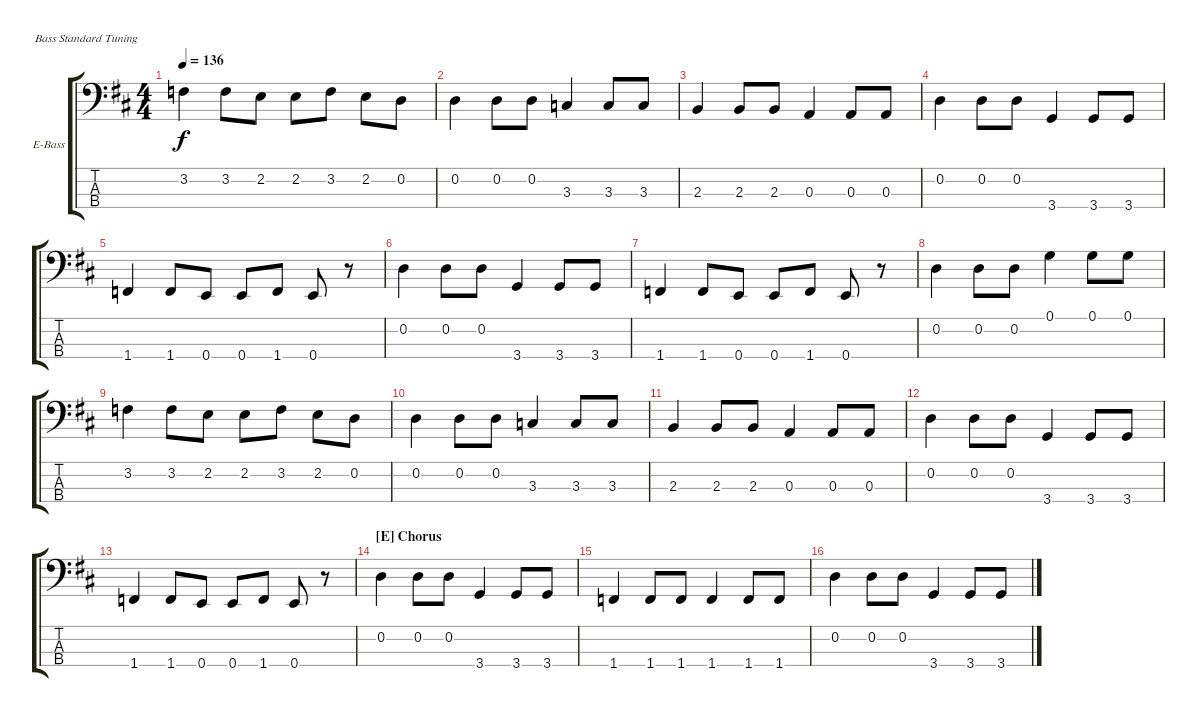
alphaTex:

\defaultSystemsLayout 4
\bracketExtendMode groupsimilarinstruments
\firstSystemTrackNameOrientation horizontal
\otherSystemsTrackNameOrientation horizontal
\track ("Bass" "E-Bass") {instrument electricbassfinger}
\staff {score tabs}
\tuning (G2 D2 A1 E1)
\ts (4 4)
\tempo 136
\clef f4
\scale
1.06305
\ks d
3.2.4{dy f} 3.2.8 2.2.8 2.2.8 3.2.8 2.2.8 0.2.8 |
\scale
0.936948 0.2.4 0.2.8 0.2.8 3.3.4 3.3.8 3.3.8 |
\scale
1.06305 2.3.4 2.3.8 2.3.8 0.3.4 0.3.8 0.3.8 |
\scale
0.936948 0.2.4 0.2.8 0.2.8 3.4.4 3.4.8 3.4.8 |
\scale
1.06305 1.4.4 1.4.8 0.4.8 0.4.8 1.4.8 0.4.8 r.8 |
\scale
0.936948 0.2.4 0.2.8 0.2.8 3.4.4 3.4.8 3.4.8 |
\scale
1.06305 1.4.4 1.4.8 0.4.8 0.4.8 1.4.8 0.4.8 r.8 |
\scale
0.936948 0.2.4 0.2.8 0.2.8 0.1.4 0.1.8 0.1.8 |
\scale
1.06305 3.2.4 3.2.8 2.2.8 2.2.8 3.2.8 2.2.8 0.2.8 |
\scale
0.936948 0.2.4 0.2.8 0.2.8 3.3.4 3.3.8 3.3.8 |
\scale
1.06305 2.3.4 2.3.8 2.3.8 0.3.4 0.3.8 0.3.8 |
\scale
0.936948 0.2.4 0.2.8 0.2.8 3.4.4 3.4.8 3.4.8 |
\scale
1.06305 1.4.4 1.4.8 0.4.8 0.4.8 1.4.8 0.4.8 r.8 |
\section ("E" "Chorus")
\scale
0.936948 0.2.4 0.2.8 0.2.8 3.4.4 3.4.8 3.4.8 |
\scale
1.06305 1.4.4 1.4.8 1.4.8 1.4.4 1.4.8 1.4.8 |
\scale
0.936948 0.2.4 0.2.8 0.2.8 3.4.4 3.4.8 3.4.8
